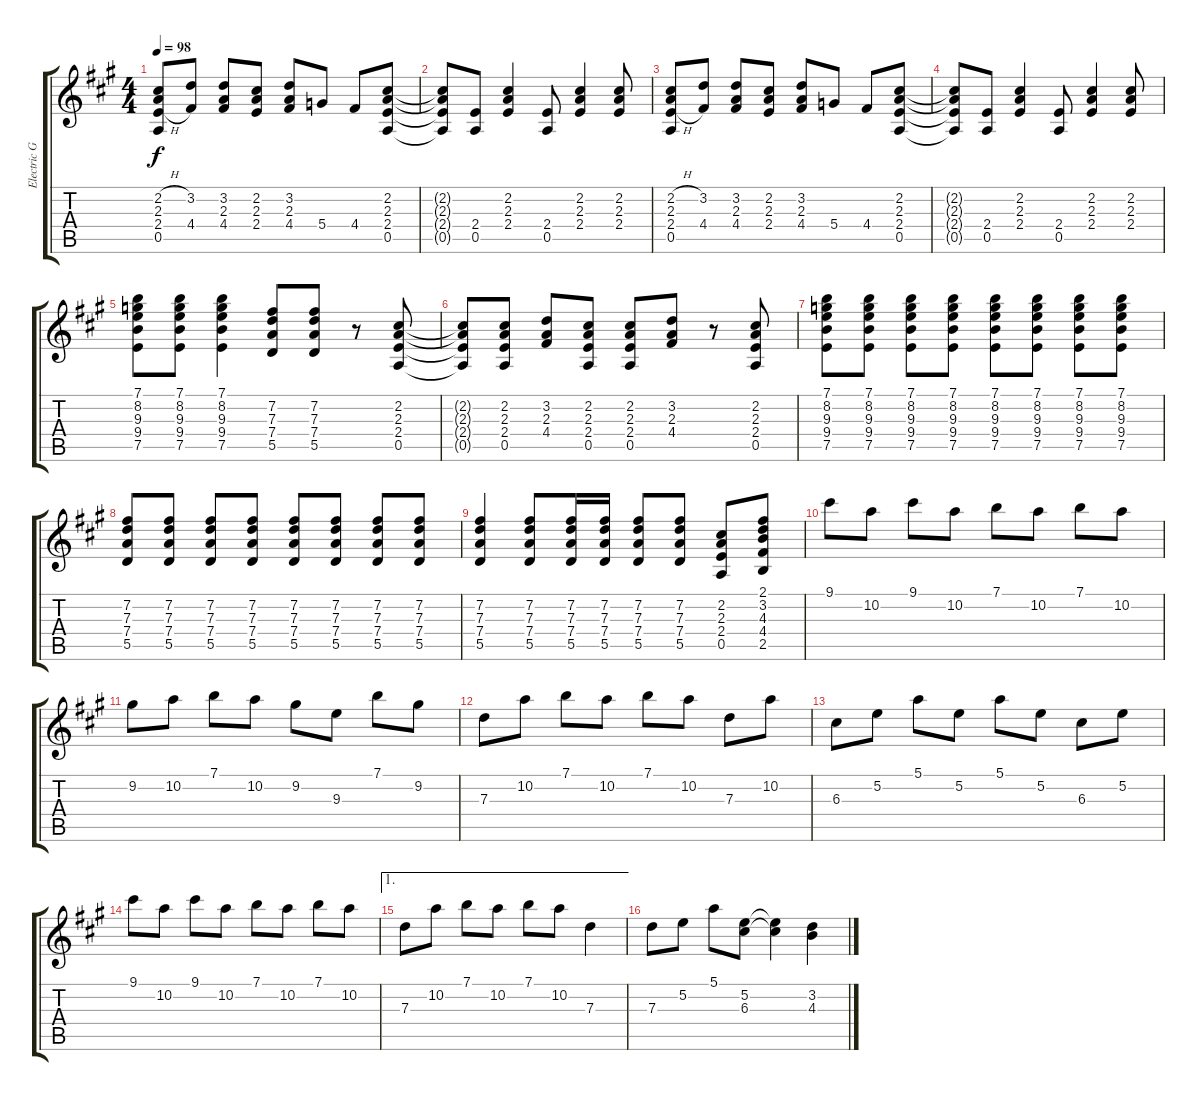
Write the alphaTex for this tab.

\track ("Electric Guitar 1" "Electric G") {instrument electricguitarclean}
\staff {score tabs}
\tuning (E4 B3 G3 D3 A2 E2) {hide}
\ts (4 4)
\tempo 98
\clef g2
\ks a
(2.2{h} 2.3 2.4{h} 0.5).8{dy f} (3.2 4.4).8 (3.2 2.3 4.4).8 (2.2 2.3 2.4).8 (3.2 2.3 4.4).8 5.4.8 4.4.8 (2.2 2.3 2.4 0.5).8 |
(2.2{t} 2.3{t} 2.4{t} 0.5{t}).8 (2.4 0.5).8 (2.2 2.3 2.4).4 (2.4 0.5).8 (2.2 2.3 2.4).4 (2.2 2.3 2.4).8 |
(2.2{h} 2.3 2.4{h} 0.5).8 (3.2 4.4).8 (3.2 2.3 4.4).8 (2.2 2.3 2.4).8 (3.2 2.3 4.4).8 5.4.8 4.4.8 (2.2 2.3 2.4 0.5).8 |
(2.2{t} 2.3{t} 2.4{t} 0.5{t}).8 (2.4 0.5).8 (2.2 2.3 2.4).4 (2.4 0.5).8 (2.2 2.3 2.4).4 (2.2 2.3 2.4).8 |
(7.1 8.2 9.3 9.4 7.5).8 (7.1 8.2 9.3 9.4 7.5).8 (7.1 8.2 9.3 9.4 7.5).4 (7.2 7.3 7.4 5.5).8 (7.2 7.3 7.4 5.5).8 r.8 (2.2 2.3 2.4 0.5).8 |
(2.2{t} 2.3{t} 2.4{t} 0.5{t}).8 (2.2 2.3 2.4 0.5).8 (3.2 2.3 4.4).8 (2.2 2.3 2.4 0.5).8 (2.2 2.3 2.4 0.5).8 (3.2 2.3 4.4).8 r.8 (2.2 2.3 2.4 0.5).8 |
(7.1 8.2 9.3 9.4 7.5).8 (7.1 8.2 9.3 9.4 7.5).8 (7.1 8.2 9.3 9.4 7.5).8 (7.1 8.2 9.3 9.4 7.5).8 (7.1 8.2 9.3 9.4 7.5).8 (7.1 8.2 9.3 9.4 7.5).8 (7.1 8.2 9.3 9.4 7.5).8 (7.1 8.2 9.3 9.4 7.5).8 |
(7.2 7.3 7.4 5.5).8 (7.2 7.3 7.4 5.5).8 (7.2 7.3 7.4 5.5).8 (7.2 7.3 7.4 5.5).8 (7.2 7.3 7.4 5.5).8 (7.2 7.3 7.4 5.5).8 (7.2 7.3 7.4 5.5).8 (7.2 7.3 7.4 5.5).8 |
(7.2 7.3 7.4 5.5).4 (7.2 7.3 7.4 5.5).8 (7.2 7.3 7.4 5.5).16 (7.2 7.3 7.4 5.5).16 (7.2 7.3 7.4 5.5).8 (7.2 7.3 7.4 5.5).8 (2.2 2.3 2.4 0.5).8 (2.1 3.2 4.3 4.4 2.5).8 |
9.1.8 10.2.8 9.1.8 10.2.8 7.1.8 10.2.8 7.1.8 10.2.8 |
9.2.8 10.2.8 7.1.8 10.2.8 9.2.8 9.3.8 7.1.8 9.2.8 |
7.3.8 10.2.8 7.1.8 10.2.8 7.1.8 10.2.8 7.3.8 10.2.8 |
6.3.8 5.2.8 5.1.8 5.2.8 5.1.8 5.2.8 6.3.8 5.2.8 |
9.1.8 10.2.8 9.1.8 10.2.8 7.1.8 10.2.8 7.1.8 10.2.8 |
\ae 1
7.3.8 10.2.8 7.1.8 10.2.8 7.1.8 10.2.8 7.3.4 |
7.3.8 5.2.8 5.1.8 (5.2 6.3).8 (5.2{t} 6.3{t}).4 (3.2 4.3).4
